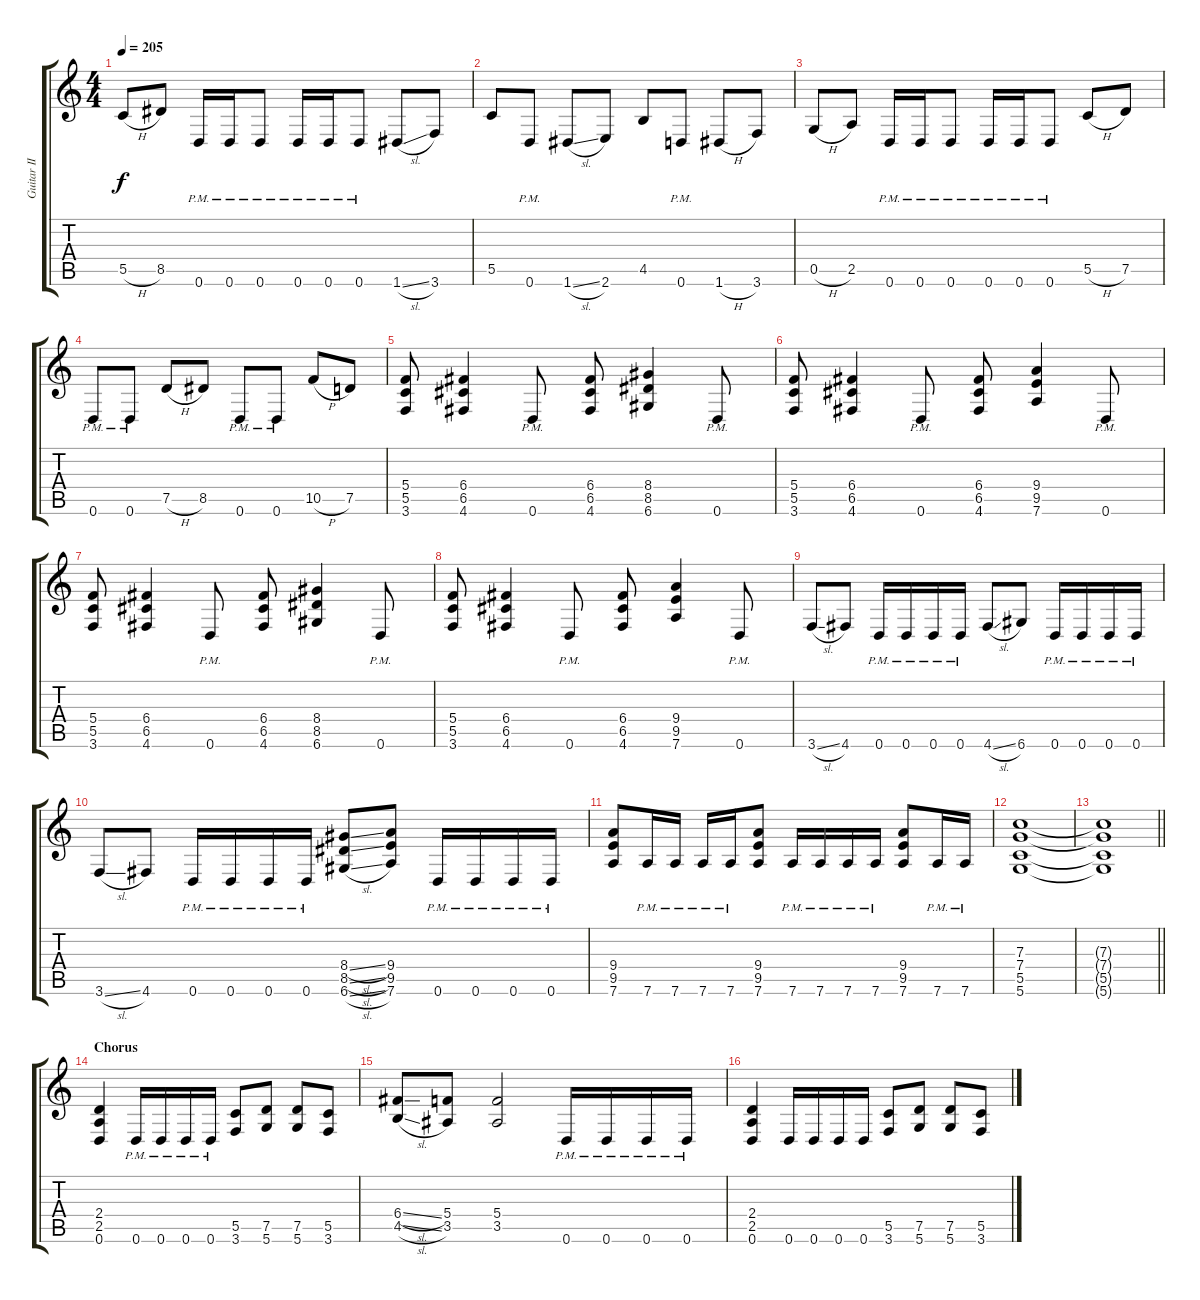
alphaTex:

\track ("Guitar II" "Guitar II") {instrument distortionguitar}
\staff {score tabs}
\tuning (D4 A3 F3 C3 G2 D2) {hide}
\ts (4 4)
\tempo 205
\clef g2
\ks c
5.5{h}.8{dy f} 8.5.8 0.6{pm}.16 0.6{pm}.16 0.6{pm}.8 0.6{pm}.16 0.6{pm}.16 0.6{pm}.8 1.6{sl}.8 3.6.8 |
5.5.8 0.6{pm}.8 1.6{sl}.8 2.6.8 4.5.8 0.6{pm}.8 1.6{h}.8 3.6.8 |
0.5{h}.8 2.5.8 0.6{pm}.16 0.6{pm}.16 0.6{pm}.8 0.6{pm}.16 0.6{pm}.16 0.6{pm}.8 5.5{h}.8 7.5.8 |
0.6{pm}.8 0.6{pm}.8 7.5{h}.8 8.5.8 0.6{pm}.8 0.6{pm}.8 10.5{h}.8 7.5.8 |
(5.4 5.5 3.6).8 (6.4 6.5 4.6).4 0.6{pm}.8 (6.4 6.5 4.6).8 (8.4 8.5 6.6).4 0.6{pm}.8 |
(5.4 5.5 3.6).8 (6.4 6.5 4.6).4 0.6{pm}.8 (6.4 6.5 4.6).8 (9.4 9.5 7.6).4 0.6{pm}.8 |
(5.4 5.5 3.6).8 (6.4 6.5 4.6).4 0.6{pm}.8 (6.4 6.5 4.6).8 (8.4 8.5 6.6).4 0.6{pm}.8 |
(5.4 5.5 3.6).8 (6.4 6.5 4.6).4 0.6{pm}.8 (6.4 6.5 4.6).8 (9.4 9.5 7.6).4 0.6{pm}.8 |
3.6{sl}.8 4.6.8 0.6{pm}.16 0.6{pm}.16 0.6{pm}.16 0.6{pm}.16 4.6{sl}.8 6.6.8 0.6{pm}.16 0.6{pm}.16 0.6{pm}.16 0.6{pm}.16 |
3.6{sl}.8 4.6.8 0.6{pm}.16 0.6{pm}.16 0.6{pm}.16 0.6{pm}.16 (8.4{sl} 8.5{sl} 6.6{sl}).8 (9.4 9.5 7.6).8 0.6{pm}.16 0.6{pm}.16 0.6{pm}.16 0.6{pm}.16 |
(9.4 9.5 7.6).8 7.6{pm}.16 7.6{pm}.16 7.6{pm}.16 7.6{pm}.16 (9.4 9.5 7.6).8 7.6{pm}.16 7.6{pm}.16 7.6{pm}.16 7.6{pm}.16 (9.4 9.5 7.6).8 7.6{pm}.16 7.6{pm}.16 |
(7.3 7.4 5.5 5.6).1 |
\barLineRight lightlight
(7.3{t} 7.4{t} 5.5{t} 5.6{t}).1 |
\section ("" "Chorus")
(2.4 2.5 0.6).4 0.6{pm}.16 0.6{pm}.16 0.6{pm}.16 0.6{pm}.16 (5.5 3.6).8 (7.5 5.6).8 (7.5 5.6).8 (5.5 3.6).8 |
(6.4{sl} 4.5{sl}).8 (5.4 3.5).8 (5.4 3.5).2 0.6{pm}.16 0.6{pm}.16 0.6{pm}.16 0.6{pm}.16 |
(2.4 2.5 0.6).4 0.6.16 0.6.16 0.6.16 0.6.16 (5.5 3.6).8 (7.5 5.6).8 (7.5 5.6).8 (5.5 3.6).8
